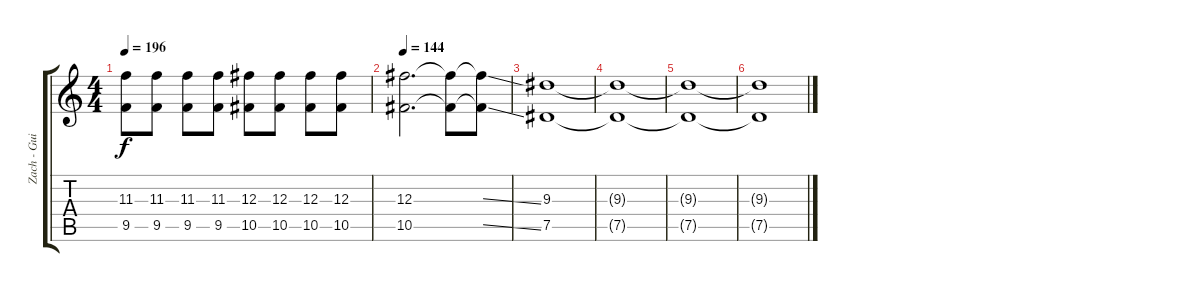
\track ("Zach - Guitar" "Zach - Gui") {instrument distortionguitar}
\staff {score tabs}
\tuning (Eb4 Bb3 Gb3 Db3 Ab2 Eb2) {hide}
\ts (4 4)
\tempo 196
\clef g2
\ks c
(11.3 9.5).8{dy f} (11.3 9.5).8 (11.3 9.5).8 (11.3 9.5).8 (12.3 10.5).8 (12.3 10.5).8 (12.3 10.5).8 (12.3 10.5).8 |
\tempo 144
(12.3 10.5).2{d} (12.3{t} 10.5{t}).8 (12.3{ss t} 10.5{ss t}).8 |
(9.3 7.5).1 |
(9.3{t} 7.5{t}).1 |
(9.3{t} 7.5{t}).1 |
(9.3{t} 7.5{t}).1
